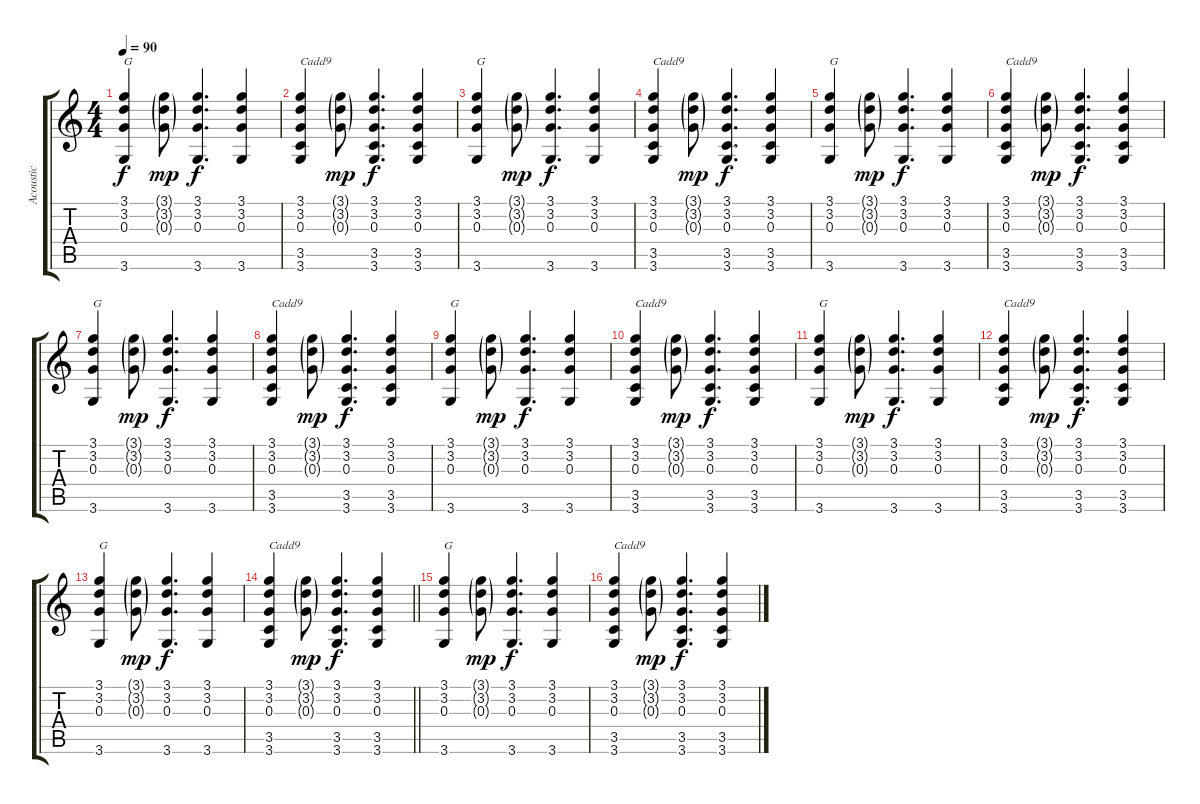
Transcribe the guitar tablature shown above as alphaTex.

\track ("Acoustic" "Acoustic") {instrument acousticguitarsteel}
\staff {score tabs}
\tuning (E4 B3 G3 D3 A2 E2) {hide}
\ts (4 4)
\tempo 90
\clef g2
\ks c
(3.1 3.2 0.3 3.6).4{txt "G" dy f} (3.1{g} 3.2{g} 0.3{g}).8{dy mp} (3.1 3.2 0.3 3.6).4{d dy f} (3.1 3.2 0.3 3.6).4 |
(3.1 3.2 0.3 3.5 3.6).4{txt "Cadd9"} (3.1{g} 3.2{g} 0.3{g}).8{dy mp} (3.1 3.2 0.3 3.5 3.6).4{d dy f} (3.1 3.2 0.3 3.5 3.6).4 |
(3.1 3.2 0.3 3.6).4{txt "G"} (3.1{g} 3.2{g} 0.3{g}).8{dy mp} (3.1 3.2 0.3 3.6).4{d dy f} (3.1 3.2 0.3 3.6).4 |
(3.1 3.2 0.3 3.5 3.6).4{txt "Cadd9"} (3.1{g} 3.2{g} 0.3{g}).8{dy mp} (3.1 3.2 0.3 3.5 3.6).4{d dy f} (3.1 3.2 0.3 3.5 3.6).4 |
(3.1 3.2 0.3 3.6).4{txt "G"} (3.1{g} 3.2{g} 0.3{g}).8{dy mp} (3.1 3.2 0.3 3.6).4{d dy f} (3.1 3.2 0.3 3.6).4 |
(3.1 3.2 0.3 3.5 3.6).4{txt "Cadd9"} (3.1{g} 3.2{g} 0.3{g}).8{dy mp} (3.1 3.2 0.3 3.5 3.6).4{d dy f} (3.1 3.2 0.3 3.5 3.6).4 |
(3.1 3.2 0.3 3.6).4{txt "G"} (3.1{g} 3.2{g} 0.3{g}).8{dy mp} (3.1 3.2 0.3 3.6).4{d dy f} (3.1 3.2 0.3 3.6).4 |
(3.1 3.2 0.3 3.5 3.6).4{txt "Cadd9"} (3.1{g} 3.2{g} 0.3{g}).8{dy mp} (3.1 3.2 0.3 3.5 3.6).4{d dy f} (3.1 3.2 0.3 3.5 3.6).4 |
(3.1 3.2 0.3 3.6).4{txt "G"} (3.1{g} 3.2{g} 0.3{g}).8{dy mp} (3.1 3.2 0.3 3.6).4{d dy f} (3.1 3.2 0.3 3.6).4 |
(3.1 3.2 0.3 3.5 3.6).4{txt "Cadd9"} (3.1{g} 3.2{g} 0.3{g}).8{dy mp} (3.1 3.2 0.3 3.5 3.6).4{d dy f} (3.1 3.2 0.3 3.5 3.6).4 |
(3.1 3.2 0.3 3.6).4{txt "G"} (3.1{g} 3.2{g} 0.3{g}).8{dy mp} (3.1 3.2 0.3 3.6).4{d dy f} (3.1 3.2 0.3 3.6).4 |
(3.1 3.2 0.3 3.5 3.6).4{txt "Cadd9"} (3.1{g} 3.2{g} 0.3{g}).8{dy mp} (3.1 3.2 0.3 3.5 3.6).4{d dy f} (3.1 3.2 0.3 3.5 3.6).4 |
(3.1 3.2 0.3 3.6).4{txt "G"} (3.1{g} 3.2{g} 0.3{g}).8{dy mp} (3.1 3.2 0.3 3.6).4{d dy f} (3.1 3.2 0.3 3.6).4 |
\barLineRight lightlight
(3.1 3.2 0.3 3.5 3.6).4{txt "Cadd9"} (3.1{g} 3.2{g} 0.3{g}).8{dy mp} (3.1 3.2 0.3 3.5 3.6).4{d dy f} (3.1 3.2 0.3 3.5 3.6).4 |
(3.1 3.2 0.3 3.6).4{txt "G"} (3.1{g} 3.2{g} 0.3{g}).8{dy mp} (3.1 3.2 0.3 3.6).4{d dy f} (3.1 3.2 0.3 3.6).4 |
(3.1 3.2 0.3 3.5 3.6).4{txt "Cadd9"} (3.1{g} 3.2{g} 0.3{g}).8{dy mp} (3.1 3.2 0.3 3.5 3.6).4{d dy f} (3.1 3.2 0.3 3.5 3.6).4
